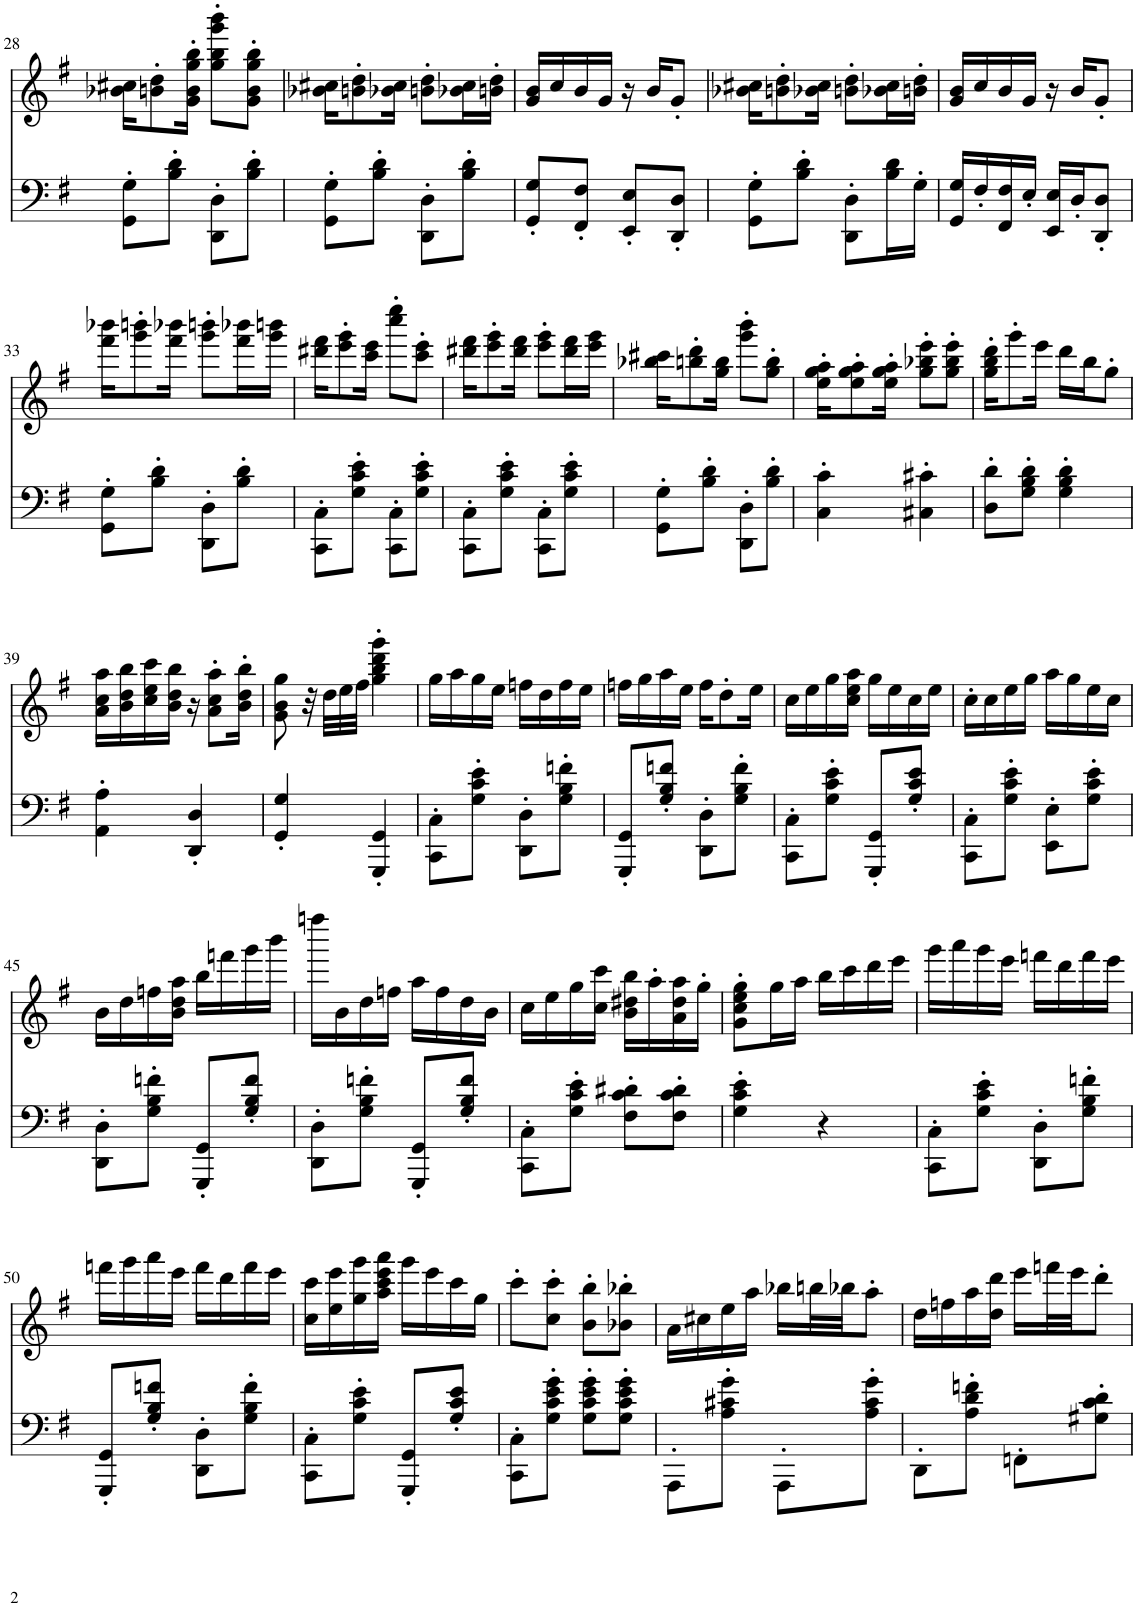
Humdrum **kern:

**kern	**kern
*part2	*part1
*staff2	*staff1
*I"Piano	*I"Piano
*I'Pno	*I'Pno
!!LO:PB:g=z
*clefF4	*clefG2
*k[f#]	*k[f#]
*M2/4	*M2/4
=28	=28
8GG\' 8G\'L	16b-X\ 16cc#X\KL
.	8bn\' 8dd\'
8B\' 8d\'J	.
.	16g\' 16b\' 16gg\' 16bb\'Jk
8DD\' 8D\'L	8gg\' 8bb\' 8ggg\' 8bbb\'L
8B\' 8d\'J	8g\' 8b\' 8gg\' 8bb\'J
=29	=29
8GG\' 8G\'L	16b-X\ 16cc#X\KL
.	8bn\' 8dd\'
8B\' 8d\'J	.
.	16b-X\ 16cc#\Jk
8DD\' 8D\'L	8bn\' 8dd\'L
8B\' 8d\'J	16b-X\ 16cc#\L
.	16bn\' 16dd\'JJ
=30	=30
8GG/' 8G/'L	16g/ 16b/LL
.	16cc/
8FF#/' 8F#/'J	16b/
.	16g/JJ
8EE/' 8E/'L	16r
.	16b/KL
8DD/' 8D/'J	8g'/J
=31	=31
8GG\' 8G\'L	16b-X\ 16cc#X\KL
.	8bn\' 8dd\'
8B\' 8d\'J	.
.	16b-X\ 16cc#\Jk
8DD\' 8D\'L	8bn\' 8dd\'L
16B\ 16d\L	16b-X\ 16cc#\L
16G'\JJ	16bn\' 16dd\'JJ
=32	=32
16GG/ 16G/LL	16g/ 16b/LL
16F#'/	16cc/
16FF#/ 16F#/	16b/
16E'/JJ	16g/JJ
16EE/ 16E/LL	16r
16D'/J	16b/KL
8DD/' 8D/'J	8g'/J
!!LO:LB:g=z
=33	=33
8GG\' 8G\'L	16fff#\ 16bbb-X\KL
.	8ggg\' 8bbbn\'
8B\' 8d\'J	.
.	16fff#\ 16bbb-X\Jk
8DD\' 8D\'L	8ggg\' 8bbbn\'L
8B\' 8d\'J	16fff#\ 16bbb-X\L
.	16ggg\ 16bbbn\JJ
=34	=34
8CC\' 8C\'L	16ddd#X\ 16fff#\KL
.	8eee\' 8ggg\'
8G\' 8c\' 8e\'J	.
.	16ccc\ 16eee\Jk
8CC\' 8C\'L	8cccc\' 8eeee\'L
8G\' 8c\' 8e\'J	8ccc\' 8eee\'J
=35	=35
8CC\' 8C\'L	16ddd#X\ 16fff#\KL
.	8eee\' 8ggg\'
8G\' 8c\' 8e\'J	.
.	16ddd#\ 16fff#\Jk
8CC\' 8C\'L	8eee\' 8ggg\'L
8G\' 8c\' 8e\'J	16ddd#\ 16fff#\L
.	16eee\ 16ggg\JJ
=36	=36
8GG\' 8G\'L	16bb-X\ 16ccc#X\KL
.	8bbn\' 8ddd\'
8B\' 8d\'J	.
.	16gg\ 16bb\Jk
8DD\' 8D\'L	8ggg\' 8bbb\'L
8B\' 8d\'J	8gg\' 8bb\'J
=37	=37
4C\' 4c\'	16ee\' 16gg\' 16aa\'KL
.	8ee\' 8gg\' 8aa\'
.	16ee\' 16gg\' 16aa\'Jk
4C#X\' 4c#X\'	8gg\' 8bb-X\' 8eee\'L
.	8gg\' 8bb-\' 8eee\'J
=38	=38
8D\' 8d\'L	16gg\' 16bb\' 16ddd\'KL
.	8ggg'\
8G\' 8B\' 8d\'J	.
.	16eee\Jk
4G\' 4B\' 4d\'	16ddd\LL
.	16bb\J
.	8gg'\J
!!LO:LB:g=z
=39	=39
4AA\' 4A\'	16a\ 16cc\ 16aa\LL
.	16b\ 16dd\ 16bb\
.	16cc\ 16ee\ 16ccc\
.	16b\ 16dd\ 16bb\JJ
4DD/' 4D/'	16r
.	8a\' 8cc\' 8aa\'L
.	16b\' 16dd\' 16bb\'Jk
=40	=40
4GG/' 4G/'	8g\ 8b\ 8gg\
.	32r
.	32dd\LLL
.	32ee\
.	32ff#\JJJ
4GGG/' 4GG/'	4gg\' 4bb\' 4ddd\' 4ggg\'
=41	=41
8CC\' 8C\'L	16gg\LL
.	16aa\
8G\' 8c\' 8e\'J	16gg\
.	16ee\JJ
8DD\' 8D\'L	16ffn\LL
.	16dd\
8G\' 8B\' 8fn\'J	16ff\
.	16ee\JJ
=42	=42
8GGG/' 8GG/'L	16ffn\LL
.	16gg\
8G/' 8B/' 8fn/'J	16aa\
.	16ee\JJ
8DD\' 8D\'L	16ff\KL
.	8dd'\
8G\' 8B\' 8f\'J	.
.	16ee\Jk
=43	=43
8CC\' 8C\'L	16cc\LL
.	16ee\
8G\' 8c\' 8e\'J	16gg\
.	16cc\ 16ee\ 16aa\JJ
8GGG/' 8GG/'L	16gg\LL
.	16ee\
8G/' 8c/' 8e/'J	16cc\
.	16ee\JJ
=44	=44
8CC\' 8C\'L	16cc'\LL
.	16cc\
8G\' 8c\' 8e\'J	16ee\
.	16gg\JJ
8EE\' 8E\'L	16aa\LL
.	16gg\
8G\' 8c\' 8e\'J	16ee\
.	16cc\JJ
!!LO:LB:g=z
=45	=45
8DD\' 8D\'L	16b\LL
.	16dd\
8G\' 8B\' 8fn\'J	16ffn\
.	16b\ 16dd\ 16aa\JJ
8GGG/' 8GG/'L	16bb\LL
.	16fffn\
8G/' 8B/' 8f/'J	16ggg\
.	16bbb\JJ
=46	=46
8DD\' 8D\'L	16ffffn\LL
.	16b\
8G\' 8B\' 8fn\'J	16dd\
.	16ffn\JJ
8GGG/' 8GG/'L	16aa\LL
.	16ff\
8G/' 8B/' 8f/'J	16dd\
.	16b\JJ
=47	=47
8CC\' 8C\'L	16cc\LL
.	16ee\
8G\' 8c\' 8e\'J	16gg\
.	16cc\ 16ccc\JJ
8F#\' 8c\' 8d#X\'L	16b\ 16dd#X\ 16bb\LL
.	16aa'\
8F#\' 8c\' 8d#\'J	16a\ 16dd#\ 16aa\
.	16gg'\JJ
=48	=48
4G\' 4c\' 4e\'	8g\' 8cc\' 8ee\' 8gg\'L
.	16gg\L
.	16aa\JJ
4r	16bb\LL
.	16ccc\
.	16ddd\
.	16eee\JJ
=49	=49
8CC\' 8C\'L	16ggg\LL
.	16aaa\
8G\' 8c\' 8e\'J	16ggg\
.	16eee\JJ
8DD\' 8D\'L	16fffn\LL
.	16ddd\
8G\' 8B\' 8fn\'J	16fff\
.	16eee\JJ
!!LO:LB:g=z
=50	=50
8GGG/' 8GG/'L	16fffn\LL
.	16ggg\
8G/' 8B/' 8fn/'J	16aaa\
.	16eee\JJ
8DD\' 8D\'L	16fff\LL
.	16ddd\
8G\' 8B\' 8f\'J	16fff\
.	16eee\JJ
=51	=51
8CC\' 8C\'L	16cc\ 16ccc\LL
.	16ee\ 16eee\
8G\' 8c\' 8e\'J	16gg\ 16ggg\
.	16aa\ 16ccc\ 16eee\ 16aaa\JJ
8GGG/' 8GG/'L	16ggg\LL
.	16eee\
8G/' 8c/' 8e/'J	16ccc\
.	16gg\JJ
=52	=52
8CC\' 8C\'L	8ccc'\L
8G\' 8c\' 8e\' 8g\'J	8cc\' 8ccc\'J
8G\' 8c\' 8e\' 8g\'L	8b\' 8bb\'L
8G\' 8c\' 8e\' 8g\'J	8b-X\' 8bb-X\'J
=53	=53
8AAA'\L	16a\LL
.	16cc#X\
8A\' 8c#X\' 8g\'J	16ee\
.	16aa\JJ
8AAA'\L	16bb-X\LL
.	32bbn\L
.	32bb-X\JJ
8A\' 8c#\' 8g\'J	8aa'\J
=54	=54
8DD'\L	16dd\LL
.	16ffn\
8A\' 8d\' 8fn\'J	16aa\
.	16dd\ 16ddd\JJ
8FFn'\L	16eee\LL
.	32fffn\L
.	32eee\JJ
8G#X\' 8c\' 8d\'J	8ddd'\J
=	=
*-	*-
